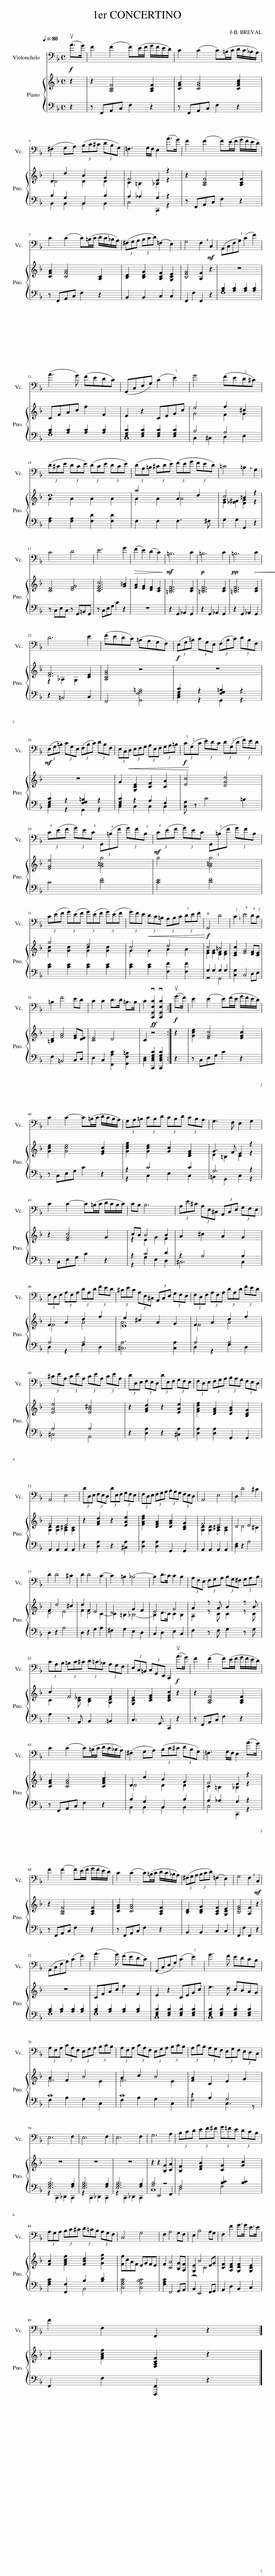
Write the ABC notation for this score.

X:1
%%score 1 { ( 2 4 6 ) | ( 3 5 7 ) }
L:1/8
Q:1/4=80
M:4/4
I:linebreak $
K:F
V:1 bass
V:2 treble
V:4 treble
V:6 treble
V:3 bass
V:5 bass
V:7 bass
V:1
!f! (uA>G) | F2 (F2 F)(E/F/ G/F/E/D/) | C2 (C2 C)(=B,/C/ D/C/_B,/A,/) |$ (^F,2 G,A,) (3(B,C^C (3DB,G,) | =F,3 G,/F,/ E,2 (A>G) | %5
 F2 (F2 F)(E/F/ G/F/E/D/) |$ C2 (C2 C)(=B,/C/ D/C/_B,/A,/) | (3(^F,G,A, (3B,CD) (=F,2 E,2) | G,4 !breath!F,2!mf! C,2 | (A,,C,F,!1!A,) (C2 F2) |$ %10
 (A3 G) (FEDC) | (G,,C,E,G,) (C2 !1!E2) | G4 (FE!2!D^C) |$ (3(D^CE (3DCE) (3(DCE (3DCE) | (3(DA,=B, (3^CDE) (3(FEG (3FED) | %15
 =C4 !breath!=B,2 G,2 |$ C4 D4 | E6 G2 |!>(! (F2 E2) (D2 C2)!>)! |!mf! =B,6 C2 | %20
!p! =B,6 C2 |!pp! =B,6!<(! C2!<)! |$ D6 E2 | (FEDC) (=B,A,G,F,) |!f! (3(E,G,=B,) (3CG,E, (3(F,B,C) (3DB,F, |$ %25
!mf! (3(E,G,=B,) (3CG,E, (3(F,B,C) (3DB,F, | (3E,C,!<(!D,!<)! (3E,F,G, (3A,E,F, (3G,A,=B, |!f! (3!1!C(!2!G,C (3E)DC (3D(!1!G,D (3F)ED |$ (3!4!C(EF (3G)E!4!C (3G,,(!3!=B,F (3G)F!3!B, |!mf! (3!4!C(EF (3G)EC (3G,,(!3!=B,F (3G)FB, |$ %30
 (3C(EF (3G)(EF (3G)(EF (3G)(EF | (3G)FE!<(! (3D!<)!C=B, (3A,B,C (3!1!DEF |!f! !open!G,,4 D4 | !breath!!1!C2 !4!E4 !4!D!2!C |$ =B,2 F4 ED | %35
 C2 C2 D>D =B,>B, | C2!ff! v[C,,G,,E,C]2 v[C,,G,,E,C]2 :|!f! (uG>F) | E2 (E2 E)(F/E/ G/F/E/D/) |$ C2 C2- C(=B,/C/ D/C/B,/A,/) | %40
 (3G,A,=B, (3CB,D (3CB,D (3CB,A, | G,3 F, E,2 G,2 |$ C2 C2- C(=B,/C/ D/C/B,/C/) | CB, B,6 | (3A,E^C (3A,E,^C, (3A,,C,E, (3G,F,E, |$ %45
 (3F,D,F, (3A,F,A, (3DA,D (3FED | (3^CEC (3A,E,^C, (3A,,C,E, (3G,F,E, | (3F,D,F, (3A,F,A, (3DA,D (3FED |$ (3^CEA, (3CEA, (3CEA, (3CEA, | (3DD,E, (3F,E,D, (3DE,F, (3G,F,E, | %50
 (3F,D,E, (3F,G,A, (3B,A,G, (3F,E,D, |$ A,,4 E,4 | (3DD,E, (3F,E,D, (3DE,F, (3G,F,E, | (3F,D,E, (3F,G,A, (3B,A,G, (3F,E,D, | A,,4 E,4 | %55
 D,2 D4 ^C2 |$ D2 D4 ^C2 | D2 D4 C2- | C2 =B,2 _B,4- | B,2 D>C C2 B,2 | %60
 (3A,F,E, (3F,G,A, (3B,G,^F, (3G,A,B, |$ (3CA,B, (3=B,C^C (3D=C_B, (3A,G,F, | (3E,C,=B,, (3C,G,,E,, C,,2!f! (uA>G) | F2 (F2 F)(E/F/ G/F/E/D/) |$ C2 (C2 C)(=B,/C/ D/C/_B,/A,/) | %65
 (^F,2 G,A,) (3(B,C^C (3DB,G,) | =F,3 G,/F,/ E,2 (A>G) |$ F2 (F2 F)(E/F/ G/F/E/D/) | C2 (C2 C)(=B,/C/ D/C/_B,/A,/) | (3(^F,G,A, (3B,CD) (=F,2 E,2) | %70
 G,4 !breath!F,2!mf! C,2 |$ (A,,C,F,!1!A,) (C2 F2) | (A3 G) (FEDC) | (G,,C,E,G,) (C2 !1!E2) | G3 F EDCB, |$ %75
 (3A,F,A, (3CA,F, (3E,G,A, (3B,CB, | (3A,F,A, (3CA,F, (3E,G,A, (3B,CB, | (3A,CB, (3A,G,F, (3E,G,F, (3E,D,C, |$ E,6 F,2 | E,6 F,2 | %80
 E,6 F,2 | G,6 A,2 | (3B,CD (3EF^F (3G=FE (3DCB, |$ (3A,G,A, (3B,C^C (3D=CB, (3A,G,F, | C,4 G,4 | %85
 F,2 A,4 G,F, | E,2 B,4 A,G, | F,2 F2 G>G E>E |$ F2 F,2 F,,2 z2 |] %89
V:2
 z2 | z2 [A,CF]4 [A,CF]2 | [CFA]2 [CFA]4 [CFAc]2 |$ D2 d2 B2 G2 | F4 E2 z2 | %5
 z2 [A,CF]4 [A,CF]2 |$ [CFA]2 [CFA]4 [A,C]2 | [B,D]2 [B,DG]2 [A,CF]2 [G,CE]2 | [B,EG]4 [A,F]2 z2 | z8 |$ %10
 CFAc f2 F2 | E2 z2 CEGc | e4 f2 ^c2 |$ d8 | a4 A2 d2 | %15
 c4 =B2 z2 |$ [CE]4 [DFG]4 | [CEGc]6 [G=B]2 | [FA]2 [EG]2 [DF]2 [CE]2 | [=B,DF]6 [CE]2 | %20
 [=B,DF]6 [CE]2 | [=B,DF]6 [CE]2 |$ [DF]6 [CE]2 | [A,CFA]4 z4 | z8 |$ %25
 z8 | G2 [G,CE]2 [CF]2 [CA]2 | [Ec]4 [DGd]4 |$ [EGe]4 [G=Bg]4 | g4 [G=Bg]4 |$ %30
 g4 e4 | c4 d4 | c4 =B4 | [CEc]2 [EG]4 [DF][CE] |$ [=B,D]2 [FA]4 [EG][DE] | %35
 [CE]4 D4 | C2 z4 :| z2 | [Gce]2 [EGc]4 [EGc]2 |$ [Gce]2 [Gce]4 [EGc]2 | %40
 [Gceg]2 [Gce]2 [Gc]2 [CEG]2 | G3 F E2 z2 |$ z2 [EGc]4 G2 | cB B4 B2 | A2 ^c2 A2 G2 |$ %45
 F2 A2 d2 f2 | e2 ^c2 A2 G2 | F2 A2 d2 f2 |$ [EAe]4 [EA^c]4 | z2 [FAd]2 z2 [EAe]2 | %50
 [FAdf]2 [DFA]2 [DGB]2 [B,DG]2 |$ F4 E4 | z2 [FAd]2 z2 [EAe]2 | [FAdf]2 [DFA]2 [DGB]2 [B,DG]2 | F4 E4 | %55
 D4 E4 |$ F2 d4 ^c2 | d2 F2 E4 | D4 G2 F2 | E4 G4 | %60
 A2 z A B2 z B |$ c2 F4 F2 | [G,CE]2 [CEG]2 [CEGc]2 z2 | z2 [A,CF]4 [A,CF]2 |$ [CFA]2 [CFA]4 [CFAc]2 | %65
 D2 d2 B2 G2 | F4 E2 z2 |$ z2 [A,CF]4 [A,CF]2 | [CFA]2 [CFA]4 [A,CF]2 | [B,D]2 [B,DG]2 [A,CF]2 [G,CE]2 | %70
 [B,EG]4 [A,F]2 z2 |$ z8 | CFAc f2 F2 | E2 z2 CEGc | e3 d cBAG |$ %75
 A2 F2 B4 | A2 c2 B4 | [FA]2 C2 E2 G2 |$ z8 | z8 | %80
 z8 | z2 z2 [B,G]2 [CA]2 | [B,F]2 [DFB]2 [CG]2 [Gc]2 |$ [FB]2 [FAcf]2 [FBd]2 [Gdg]2 | [Ff]cAF EGFE | %85
 F2 [CA]4 [B,G][A,F] | [G,E]2 B4 EG | [CF]2 [A,DF]2 [G,DF]2 [G,CE]2 |$ F2 [FAcf]2 [F,A,CF]2 z2 |] %89
V:3
 z2 | z F,,A,,C, F,2 z2 | z F,,A,,C, F,2 z2 |$ B,2 G,2 B,,2 B,2 | A,2 _A,2 G,2 z2 | %5
 z F,,A,,C, F,2 z2 |$ z F,,A,,C, F,2 z2 | B,,2 B,,2 C,2 C,2 | F,,2 F,2 F,,2 z2 | [A,C]2 [A,C]2 [A,C]2 [A,C]2 |$ %10
 [A,C]2 [A,C]2 [A,C]2 [A,C]2 | [E,G,C]2 [E,G,C]2 [E,G,C]2 [E,G,C]2 | B,4 A,4 |$ [F,A,]2 [F,A,]2 [F,D]2 [F,D]2 | F,2 F,2 F,3 ^F, | %15
 G,2 G,2 G,,2 z2 |$ z C,E,C, z G,,=B,,G,, | z C,E,G, C2 z2 | z8 | z2 G,,2 _A,,2 G,,2 | %20
 z2 G,,2 _A,,2 G,,2 | z2 G,,2 _A,,2 G,,2 |$ z2 =B,,4 C,2 | F,,4 [G,,F,G,=B,]4 | [G,C]2 z2 [F,G,=B,]2 z2 |$ %25
 [G,C]2 z2 [F,G,=B,]2 z2 | [G,C]2 z2 A,2 F,2 | [C,G,] z C4 =B,2 |$ C4 [DF]4 | [CE]4 [DF]4 |$ %30
 [CE]2 [CE]2 [CE]2 [CE]2 | [CE]2 [CE]2 [F,F]2 [F,F]2 | G,2 G,2 G,2 G,2 | [C,G,]2 C,4 D,E, |$ F,2 =B,,4 C,D, | %35
 E,2 C,2 [F,,A,C]2 [G,,F,=B,]2 | [C,E,]2 [C,,C,E,G,C]2 [C,,C,E,G,C]2 :| z2 | z C,E,G, C2 z2 |$ z C,E,G, C2 z2 | %40
 z2 C4 C2 | G,6 z2 |$ z C,E,G, C2 z2 | z2 C4 D2 | z2 A,4 A,2 |$ %45
 A,4 A,4 | [^C,A,]6 [C,A,]2 | A,4 A,4 |$ A,4 A,4 | z2 [D,A,]2 z2 [^C,A,]2 | %50
 [D,A,]2 [D,A,]2 G,,2 G,,2 |$ A,,2 A,,2 A,,2 A,,2 | z2 [D,A,]2 z2 [^C,A,]2 | [D,A,]2 [D,A,]2 G,,2 G,,2 | A,,2 A,,2 A,,2 A,,2 | %55
 [D,F,]2 z2 A,4 |$ D,2 z2 A,4 | D,2 z2 G,2 A,2 | ^F,2 G,2 E,2 D,2 | C,2 D,2 E,2 C,2 | %60
 F,2 z F, G,2 z G, |$ A,2 z A,, B,,2 =B,,2 | C,3 G,, C,,2 z2 | z F,,A,,C, F,2 z2 |$ z F,,A,,C, F,2 z2 | %65
 B,2 G,2 B,,2 B,2 | A,2 _A,2 G,2 z2 |$ z F,,A,,C, F,2 z2 | z F,,A,,C, F,2 z2 | B,,2 B,,2 C,2 C,2 | %70
 F,,2 F,2 F,,2 z2 |$ [A,C]2 [A,C]2 [A,C]2 [A,C]2 | [A,C]2 [A,C]2 [A,C]2 [A,C]2 | [E,G,C]2 [E,G,C]2 [E,G,C]2 [E,G,C]2 | [E,G,C]2 [E,G,C]2 [E,G,C]2 [E,G,C]2 |$ %75
 C8 | C8 | z2 A,2 G,4 |$ [E,G,B,]6 [F,A,]2 | [E,G,B,]6 [F,A,]2 | %80
 [E,G,B,]6 [F,A,]2 | [G,B,]4 z4 | F,4 [B,C]2 [B,C]2 |$ [F,A,C]2 [F,,F,]2 B,2 [B,D]2 | [C,F,A,C]4 [C,G,B,C]4 | %85
 [F,A,C]2 F,,4 G,,A,, | B,,2 E,,4 F,,G,, | A,,2 D,2 B,,2 C,2 |$ F,,2 F,2 [F,,,F,,]2 z2 |] %89
V:4
 x2 | x8 | x8 |$ D4 D2 D2 | C2 =B,2 _B,2 z2 | %5
 x8 |$ x8 | x8 | x8 | x8 |$ %10
 x8 | x8 | G4 F2 G2 |$ A2 A2 A2 A2 | A2 A2 A4 | %15
 [EG]2 [_E^F]2 [DG]2 z2 |$ x8 | x8 | x8 | x8 | %20
 x8 | x8 |$ z2 _A,2 G,2 x2 | x8 | x8 |$ %25
 x8 | x8 | x8 |$ x8 | x8 |$ %30
 [Gc]2 [Gc]2 [Gc]2 [Gc]2 | G2 G2 A2 A2 | [EG]2 [EG]2 [DF]2 [DF]2 | x8 |$ x8 | %35
 x8 | x6 :| x2 | x8 |$ x8 | %40
 x8 | D2 =B,2 C2 z2 |$ x8 | z2 E2 G2 F2 | x8 |$ %45
 F4 A4 | A6 x2 | F4 A4 |$ x8 | x8 | %50
 x8 |$ [A,D]2 [A,D]2 [A,^C]2 [A,C]2 | x8 | x8 | [A,D]2 [A,D]2 [A,^C]2 [A,C]2 | %55
 x2 D4 ^C2 |$ D4 E4 | F2 D4 C2- | C2 =B,2 _B,4- | B,2 D>C C2 B,2 | %60
 A,2 z C C2 z C |$ C2 x [C_E] [B,D]2 [A,D]2 | x8 | x8 |$ x8 | %65
 D4 D2 D2 | C2 =B,2 _B,2 z2 |$ x8 | x8 | x8 | %70
 x8 |$ x8 | x8 | x8 | x8 |$ %75
 F6 E2 | F6 E2 | x8 |$ x8 | x8 | %80
 x8 | x8 | x8 |$ x8 | x8 | %85
 x8 | z4 C4 | x8 |$ x8 |] %89
V:5
 x2 | x8 | x8 |$ B,,2 B,,2 B,,2 B,,2 | C,4 C,,2 z2 | %5
 x8 |$ x8 | x8 | x8 | F,8 |$ %10
 F,8 | C,8 | C,2 ^C,2 D,2 E,2 |$ x8 | x8 | %15
 x8 |$ x8 | x8 | x8 | x8 | %20
 x8 | x8 |$ x8 | x8 | [C,E,]2 z2 G,,2 z2 |$ %25
 [C,E,]2 z2 G,,2 z2 | [C,E,]2 C,2 C,2 C,2 | x8 |$ x8 | x8 |$ %30
 x8 | x8 | z4 G,,4 | x8 |$ x8 | %35
 x8 | x6 :| x2 | x8 |$ x8 | %40
 z2 C,2 E,2 C,2 | =B,,2 G,,2 C,2 z2 |$ x8 | z2 G,2 E,2 D,2 | ^C,6 C,2 |$ %45
 D,2 z2 F,2 D,2 | x8 | D,2 z2 F,2 D,2 |$ ^C,4 A,,4 | x8 | %50
 x8 |$ x8 | x8 | x8 | x8 | %55
 x8 |$ x8 | x8 | x8 | x8 | %60
 x8 |$ x8 | x8 | x8 |$ x8 | %65
 B,,2 B,,2 B,,2 B,,2 | C,4 C,,2 z2 |$ x8 | x8 | x8 | %70
 x8 |$ F,8 | F,8 | C,8 | C,8 |$ %75
 F,2 A,2 G,2 C,2 | F,2 A,2 G,2 C,2 | F,4 C,3 z |$ z2 C,,2 _D,,2 C,,2 | z2 C,,2 _D,,2 C,,2 | %80
 z2 C,,2 _D,,2 C,,2 | C,8 | D,4 F,4 |$ x4 B,,4 | x8 | %85
 x8 | x8 | x8 |$ x8 |] %89
V:6
 x2 | x8 | x8 |$ x8 | x8 | %5
 x8 |$ x8 | x8 | x8 | x8 |$ %10
 x8 | x8 | x8 |$ x8 | x8 | %15
 x8 |$ x8 | x8 | x8 | x8 | %20
 x8 | x8 |$ x8 | x8 | x8 |$ %25
 x8 | x8 | x8 |$ x8 | x8 |$ %30
 x8 | x8 | x8 | x8 |$ x8 | %35
 x8 | x6 :| x2 | x8 |$ x8 | %40
 x8 | x8 |$ x8 | x8 | x8 |$ %45
 x8 | E8 | x8 |$ x8 | x8 | %50
 x8 |$ x8 | x8 | x8 | x8 | %55
 x8 |$ x8 | x8 | x8 | x8 | %60
 x8 |$ x8 | x8 | x8 |$ x8 | %65
 x8 | x8 |$ x8 | x8 | x8 | %70
 x8 |$ x8 | x8 | x8 | x8 |$ %75
 x8 | x8 | x8 |$ x8 | x8 | %80
 x8 | x8 | x8 |$ x8 | x8 | %85
 x8 | x8 | x8 |$ x8 |] %89
V:7
 x2 | x8 | x8 |$ x8 | x8 | %5
 x8 |$ x8 | x8 | x8 | x8 |$ %10
 x8 | x8 | x8 |$ x8 | x8 | %15
 x8 |$ x8 | x8 | x8 | x8 | %20
 x8 | x8 |$ x8 | x8 | x8 |$ %25
 x8 | x8 | x8 |$ x8 | x8 |$ %30
 x8 | x8 | x8 | x8 |$ x8 | %35
 x8 | x6 :| x2 | x8 |$ x8 | %40
 x8 | x8 |$ x8 | x8 | x8 |$ %45
 x8 | x8 | x8 |$ x8 | x8 | %50
 x8 |$ x8 | x8 | x8 | x8 | %55
 x8 |$ x8 | x8 | x8 | x8 | %60
 x8 |$ x8 | x8 | x8 |$ x8 | %65
 x8 | x8 |$ x8 | x8 | x8 | %70
 x8 |$ x8 | x8 | x8 | x8 |$ %75
 x8 | x8 | x8 |$ x8 | x8 | %80
 x8 | x2 E,,4 F,,2 | x8 |$ x8 | x8 | %85
 x8 | x8 | x8 |$ x8 |] %89
